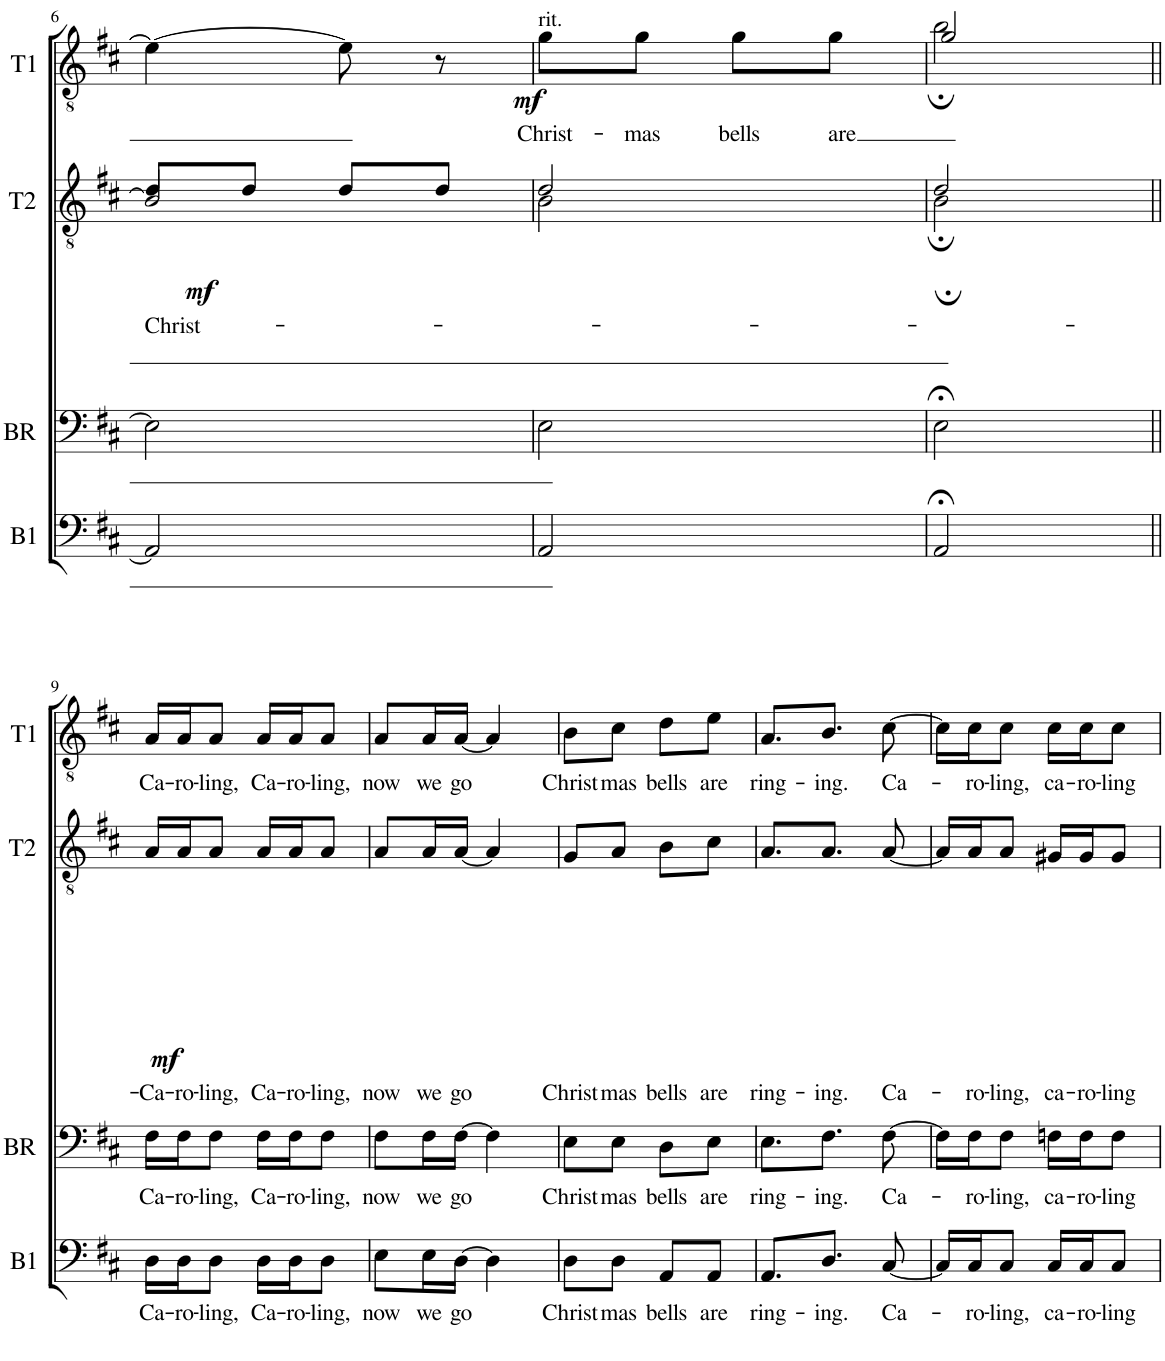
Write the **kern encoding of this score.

**kern	**text	**kern	**text	**kern	**text	**dynam	**kern	**text	**dynam
*part4	*part4	*part3	*part3	*part2	*part2	*part2	*part1	*part1	*part1
*staff4	*staff4	*staff3	*staff3	*staff2	*staff2	*staff2	*staff1	*staff1	*staff1
*I"BS	*	*I"BR	*	*I"T2	*	*	*I"T1	*	*
*I'B1	*	*I'BR	*	*I'T2	*	*	*I'T1	*	*
!!LO:PB:g=z
*clefF4	*	*clefF4	*	*clefGv2	*	*	*clefGv2	*	*
*k[f#c#]	*	*k[f#c#]	*	*k[f#c#]	*	*	*k[f#c#]	*	*
*M2/4	*	*M2/4	*	*M2/4	*	*	*M2/4	*	*
=6	=6	=6	=6	=6	=6	=6	=6	=6	=6
!	!	!	!	!	!LO:LY:b	!LO:DY:b	!	!	!
*	*	*	*	*^	*	*	*	*	*
2AA/]	.	2E\]	.	2B/]	8d/L	Christ-	mf	4e\_	.	.
.	.	.	.	.	8d/J	.	.	.	.	.
.	.	.	.	.	8d/L	.	.	8e\]	.	.
.	.	.	.	.	8d/J	.	.	8r	.	.
=7	=7	=7	=7	=7	=7	=7	=7	=7	=7	=7
!	!	!	!	!	!	!	!	!LO:TX:a:t=rit.	!	!
!	!	!	!	!	!	!	!	!	!LO:LY:b	!LO:DY:b
2AA/	.	2E\	.	2B\	2d/	.	.	8g\L	Christ-	mf
!	!	!	!	!	!	!	!	!	!LO:LY:b	!
.	.	.	.	.	.	.	.	8g\J	-mas	.
!	!	!	!	!	!	!	!	!	!LO:LY:b	!
.	.	.	.	.	.	.	.	8g\L	bells	.
!	!	!	!	!	!	!	!	!	!LO:LY:b	!
.	.	.	.	.	.	.	.	8g\J	are	.
=8	=8	=8	=8	=8	=8	=8	=8	=8	=8	=8
*	*	*	*	*	*	*	*	*^	*	*
2AA;</	.	2E;<\	.	2B;\	2d;/	.	.	2g/	2b;\	.	.
!!LO:LB:g=z
=9||	=9||	=9||	=9||	=9||	=9||	=9||	=9||	=9||	=9||	=9||	=9||
!	!LO:LY:b	!	!LO:LY:b	!	!	!LO:LY:b	!LO:DY:b	!	!	!LO:LY:b	!
*	*	*	*	*v	*v	*	*	*	*	*	*
*	*	*	*	*	*	*	*v	*v	*	*
16D\LL	Ca-	16F#\LL	Ca-	16A/LL	Ca-	mf	16A/LL	Ca-	.
!	!LO:LY:b	!	!LO:LY:b	!	!LO:LY:b	!	!	!LO:LY:b	!
16D\J	-ro-	16F#\J	-ro-	16A/J	-ro-	.	16A/J	-ro-	.
!	!LO:LY:b	!	!LO:LY:b	!	!LO:LY:b	!	!	!LO:LY:b	!
8D\J	-ling,	8F#\J	-ling,	8A/J	-ling,	.	8A/J	-ling,	.
!	!LO:LY:b	!	!LO:LY:b	!	!LO:LY:b	!	!	!LO:LY:b	!
16D\LL	Ca-	16F#\LL	Ca-	16A/LL	Ca-	.	16A/LL	Ca-	.
!	!LO:LY:b	!	!LO:LY:b	!	!LO:LY:b	!	!	!LO:LY:b	!
16D\J	-ro-	16F#\J	-ro-	16A/J	-ro-	.	16A/J	-ro-	.
!	!LO:LY:b	!	!LO:LY:b	!	!LO:LY:b	!	!	!LO:LY:b	!
8D\J	-ling,	8F#\J	-ling,	8A/J	-ling,	.	8A/J	-ling,	.
=10	=10	=10	=10	=10	=10	=10	=10	=10	=10
!	!LO:LY:b	!	!LO:LY:b	!	!LO:LY:b	!	!	!LO:LY:b	!
8E\L	now	8F#\L	now	8A/L	now	.	8A/L	now	.
!	!LO:LY:b	!	!LO:LY:b	!	!LO:LY:b	!	!	!LO:LY:b	!
16E\L	we	16F#\L	we	16A/L	we	.	16A/L	we	.
!	!LO:LY:b	!	!LO:LY:b	!	!LO:LY:b	!	!	!LO:LY:b	!
[16D\JJ	go	[16F#\JJ	go	[16A/JJ	go	.	[16A/JJ	go	.
4D\]	.	4F#\]	.	4A/]	.	.	4A/]	.	.
=11	=11	=11	=11	=11	=11	=11	=11	=11	=11
!	!LO:LY:b	!	!LO:LY:b	!	!LO:LY:b	!	!	!LO:LY:b	!
8D\L	Christ-	8E\L	Christ-	8G/L	Christ-	.	8B\L	Christ-	.
!	!LO:LY:b	!	!LO:LY:b	!	!LO:LY:b	!	!	!LO:LY:b	!
8D\J	-mas	8E\J	-mas	8A/J	-mas	.	8c#\J	-mas	.
!	!LO:LY:b	!	!LO:LY:b	!	!LO:LY:b	!	!	!LO:LY:b	!
8AA/L	bells	8D\L	bells	8B\L	bells	.	8d\L	bells	.
!	!LO:LY:b	!	!LO:LY:b	!	!LO:LY:b	!	!	!LO:LY:b	!
8AA/J	are	8E\J	are	8c#\J	are	.	8e\J	are	.
=12	=12	=12	=12	=12	=12	=12	=12	=12	=12
!	!LO:LY:b	!	!LO:LY:b	!	!LO:LY:b	!	!	!LO:LY:b	!
8.AA/L	ring-	8.E\L	ring-	8.A/L	ring-	.	8.A/L	ring-	.
!	!LO:LY:b	!	!LO:LY:b	!	!LO:LY:b	!	!	!LO:LY:b	!
8.D/J	-ing.	8.F#\J	-ing.	8.A/J	-ing.	.	8.B/J	-ing.	.
!	!LO:LY:b	!	!LO:LY:b	!	!LO:LY:b	!	!	!LO:LY:b	!
[8C#/	Ca-	[8F#\	Ca-	[8A/	Ca-	.	[8c#\	Ca-	.
=13	=13	=13	=13	=13	=13	=13	=13	=13	=13
16C#/LL]	.	16F#\LL]	.	16A/LL]	.	.	16c#\LL]	.	.
!	!LO:LY:b	!	!LO:LY:b	!	!LO:LY:b	!	!	!LO:LY:b	!
16C#/J	-ro-	16F#\J	-ro-	16A/J	-ro-	.	16c#\J	-ro-	.
!	!LO:LY:b	!	!LO:LY:b	!	!LO:LY:b	!	!	!LO:LY:b	!
8C#/J	-ling,	8F#\J	-ling,	8A/J	-ling,	.	8c#\J	-ling,	.
!	!LO:LY:b	!	!LO:LY:b	!	!LO:LY:b	!	!	!LO:LY:b	!
16C#/LL	ca-	16Fn\LL	ca-	16G#X/LL	ca-	.	16c#\LL	ca-	.
!	!LO:LY:b	!	!LO:LY:b	!	!LO:LY:b	!	!	!LO:LY:b	!
16C#/J	-ro-	16F\J	-ro-	16G#/J	-ro-	.	16c#\J	-ro-	.
!	!LO:LY:b	!	!LO:LY:b	!	!LO:LY:b	!	!	!LO:LY:b	!
8C#/J	-ling	8F\J	-ling	8G#/J	-ling	.	8c#\J	-ling	.
=	=	=	=	=	=	=	=	=	=
*-	*-	*-	*-	*-	*-	*-	*-	*-	*-
